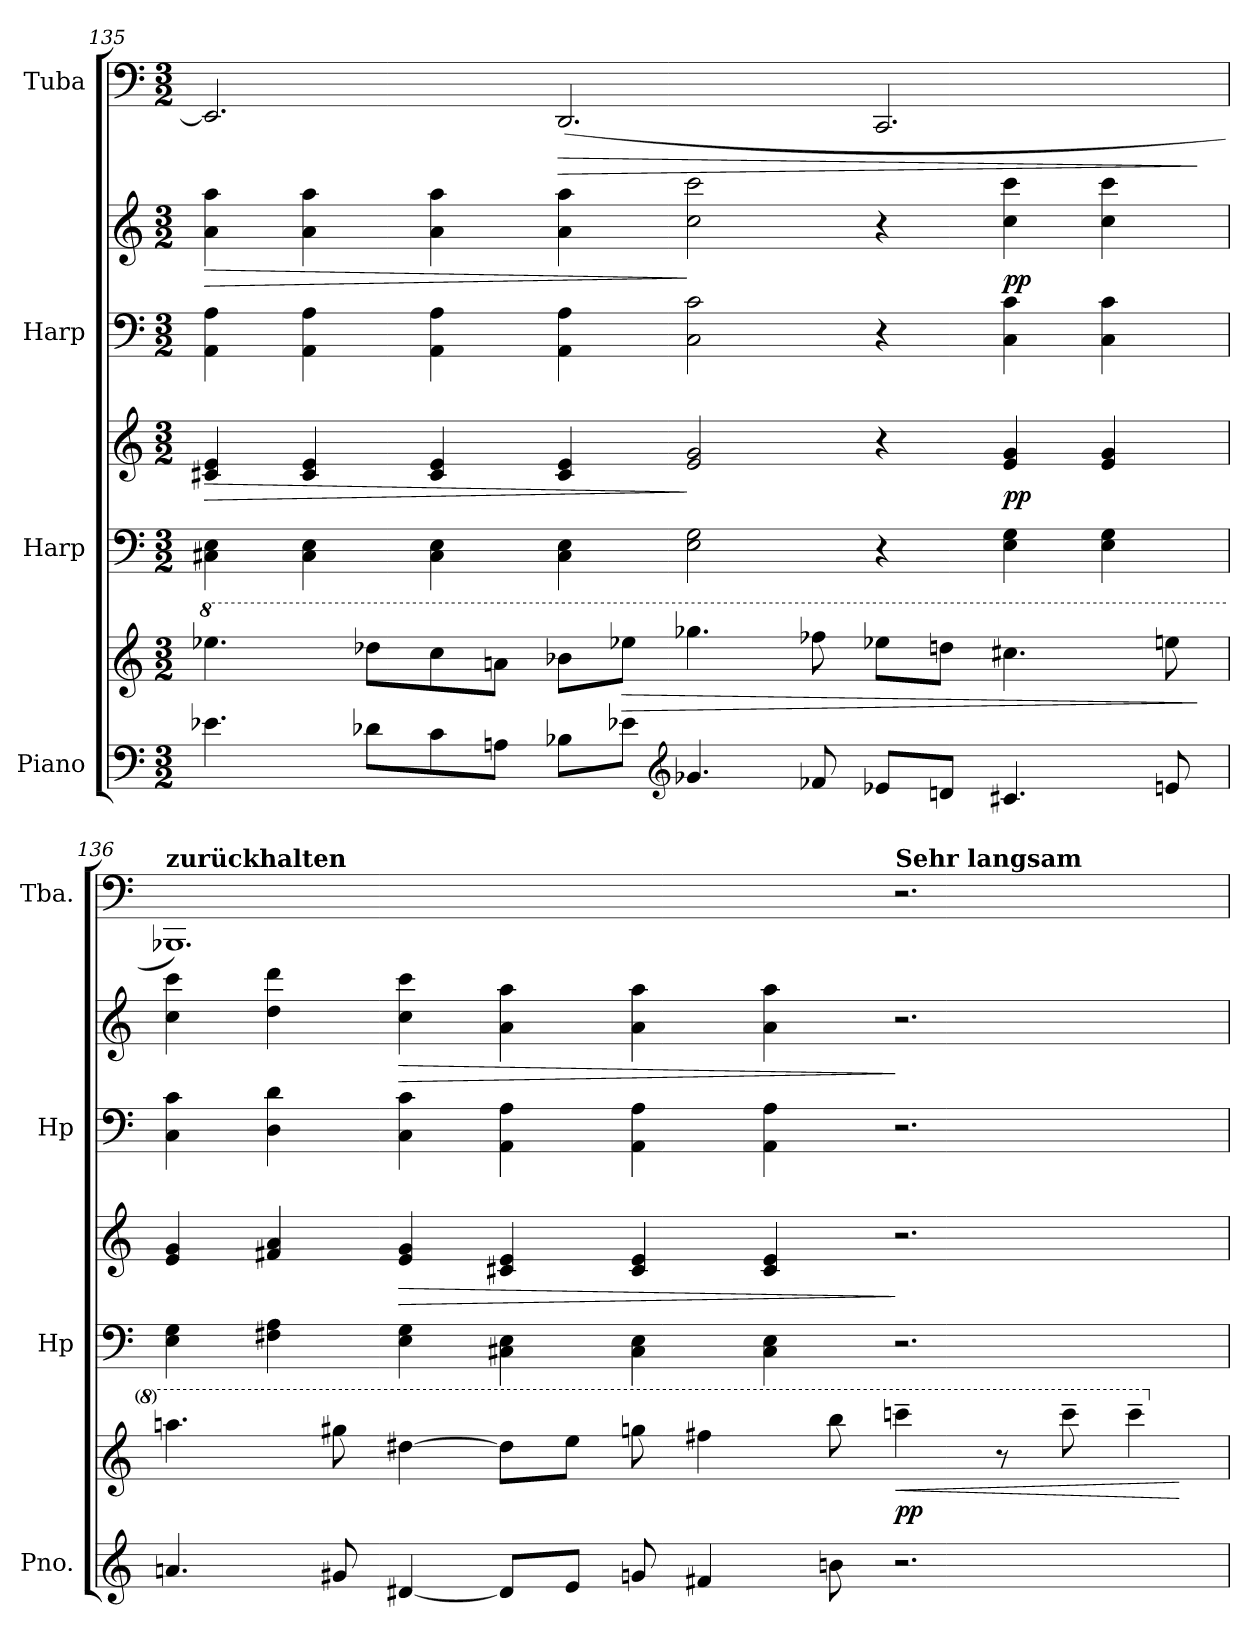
**kern	**kern	**dynam	**kern	**kern	**dynam	**kern	**kern	**dynam	**kern	**dynam
*part4	*part4	*part4	*part3	*part3	*part3	*part2	*part2	*part2	*part1	*part1
*staff7	*staff6	*staff6/7	*staff5	*staff4	*staff4/5	*staff3	*staff2	*staff2/3	*staff1	*staff1
*I"Piano	*	*	*I"Harp	*	*	*I"Harp	*	*	*I"Tuba	*
*I'Pno.	*	*	*I'Hp	*	*	*I'Hp	*	*	*I'Tba.	*
*clefF4	*clefG2	*	*clefF4	*clefG2	*	*clefF4	*clefG2	*	*clefF4	*
*k[]	*k[]	*	*k[]	*k[]	*	*k[]	*k[]	*	*k[]	*
*M3/2	*M3/2	*	*M3/2	*M3/2	*	*M3/2	*M3/2	*	*M3/2	*
*	*8va	*	*	*	*	*	*	*	*	*
=135	=135	=135	=135	=135	=135	=135	=135	=135	=135	=135
!	!	!	!	!	!LO:HP:b	!	!	!LO:HP:b	!	!
4.e-X	4.eee-X	.	4C#X 4E	4c#X 4e	>	4AA 4A	4a 4aa	>	2.EE]	.
.	.	.	4C# 4E	4c# 4e	.	4AA 4A	4a 4aa	.	.	.
8d-XL	8ddd-XL	.	.	.	.	.	.	.	.	.
8c	8ccc	.	4C# 4E	4c# 4e	.	4AA 4A	4a 4aa	.	.	.
8AnJ	8aanJ	.	.	.	.	.	.	.	.	.
!	!	!	!	!	!	!	!	!	!	!LO:HP:b
8B-XL	8bb-XL	.	4C# 4E	4c# 4e	.	4AA 4A	4a 4aa	.	(>2.DD	>
!	!	!LO:HP:b	!	!	!	!	!	!	!	!
8e-XJ	8eee-XJ	>	.	.	.	.	.	.	.	.
*clefG2	*	*	*	*	*	*	*	*	*	*
4.g-X	4.ggg-X	.	2E 2G	2e 2g	]	2C 2c	2cc 2ccc	]	.	.
8f-X	8fff-X	.	.	.	.	.	.	.	.	.
8e-XL	8eee-XL	.	4r	4r	.	4r	4r	.	2.CC	.
8dnJ	8dddnJ	.	.	.	.	.	.	.	.	.
4.c#X	4.ccc#X	.	4E 4G	4e 4g	pp	4C 4c	4cc 4ccc	pp	.	.
.	.	.	4E 4G	4e 4g	.	4C 4c	4cc 4ccc	.	.	.
8en	8eeen	.	.	.	.	.	.	.	.	.
.	.	]	.	.	.	.	.	.	.	]
=136	=136	=136	=136	=136	=136	=136	=136	=136	=136	=136
!	!	!	!	!	!	!	!	!	!LO:TX:a:B:t=zurückhalten	!
4.an	4.aaan	.	4E 4G	4e 4g	.	4C 4c	4cc 4ccc	.	1.BBB-X)	.
.	.	.	4F#X 4A	4f#X 4a	.	4D 4d	4dd 4ddd	.	.	.
8g#X	8ggg#X	.	.	.	.	.	.	.	.	.
!	!	!	!	!	!LO:HP:b	!	!	!LO:HP:b	!	!
[4d#X	[4ddd#X	.	4E 4G	4e 4g	>	4C 4c	4cc 4ccc	>	.	.
8d#L]	8ddd#L]	.	4C#X 4E	4c#X 4e	.	4AA 4A	4a 4aa	.	.	.
8eJ	8eeeJ	.	.	.	.	.	.	.	.	.
8gn	8gggn	.	4C# 4E	4c# 4e	.	4AA 4A	4a 4aa	.	.	.
4f#X	4fff#X	.	.	.	.	.	.	.	.	.
.	.	.	4C# 4E	4c# 4e	.	4AA 4A	4a 4aa	.	.	.
8bn	8bbb	.	.	.	.	.	.	.	.	.
*	*	*	*	*	*	*	*	*	*MM60	*
!	!	!	!	!	!	!	!	!	!LO:TX:a:B:t=Sehr langsam	!
!	!	!LO:HP:b	!	!	!	!	!	!	!	!
2.r	4ccccn~	< pp	2.r	2.r	]	2.r	2.r	]	2.r	.
.	8r	.	.	.	.	.	.	.	.	.
.	8cccc~	.	.	.	.	.	.	.	.	.
.	4cccc~	.	.	.	.	.	.	.	.	.
.	.	[	.	.	.	.	.	.	.	.
*	*X8va	*	*	*	*	*	*	*	*	*
=	=	=	=	=	=	=	=	=	=	=
*-	*-	*-	*-	*-	*-	*-	*-	*-	*-	*-
